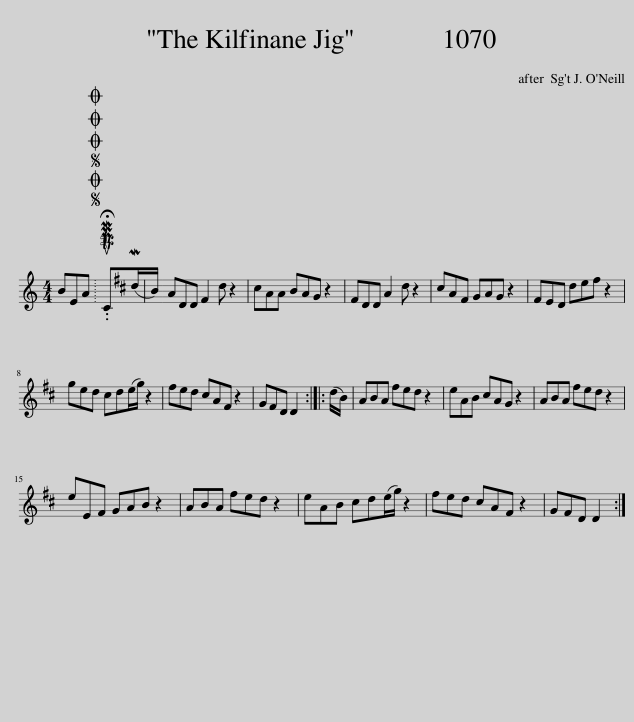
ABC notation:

X:1
L:1/8
M:4/4
I:linebreak $
K:C
V:1 treble
V:1
 BEA |SOSOOO .!fermata!PMTuC(Md/B/) | ADD ^F2 d z2 | ^cAA BAG z2 | ^FDD A2 d z2 | %5
 ^cA^F GAG z2 | ^FED de^f z2 |$ ged ^cd(e/g/) z2 | ^fed ^cA^F z2 | G^FD D2 :: %10
 (d/B/) | ABA ^fed z2 | eAB ^cAG z2 | ABA ^fed z2 |$ eE^F GAB z2 | %15
 ABA ^fed z2 | eAB ^cd(e/g/) z2 | ^fed ^cA^F z2 | G^FD D2 :| %19
